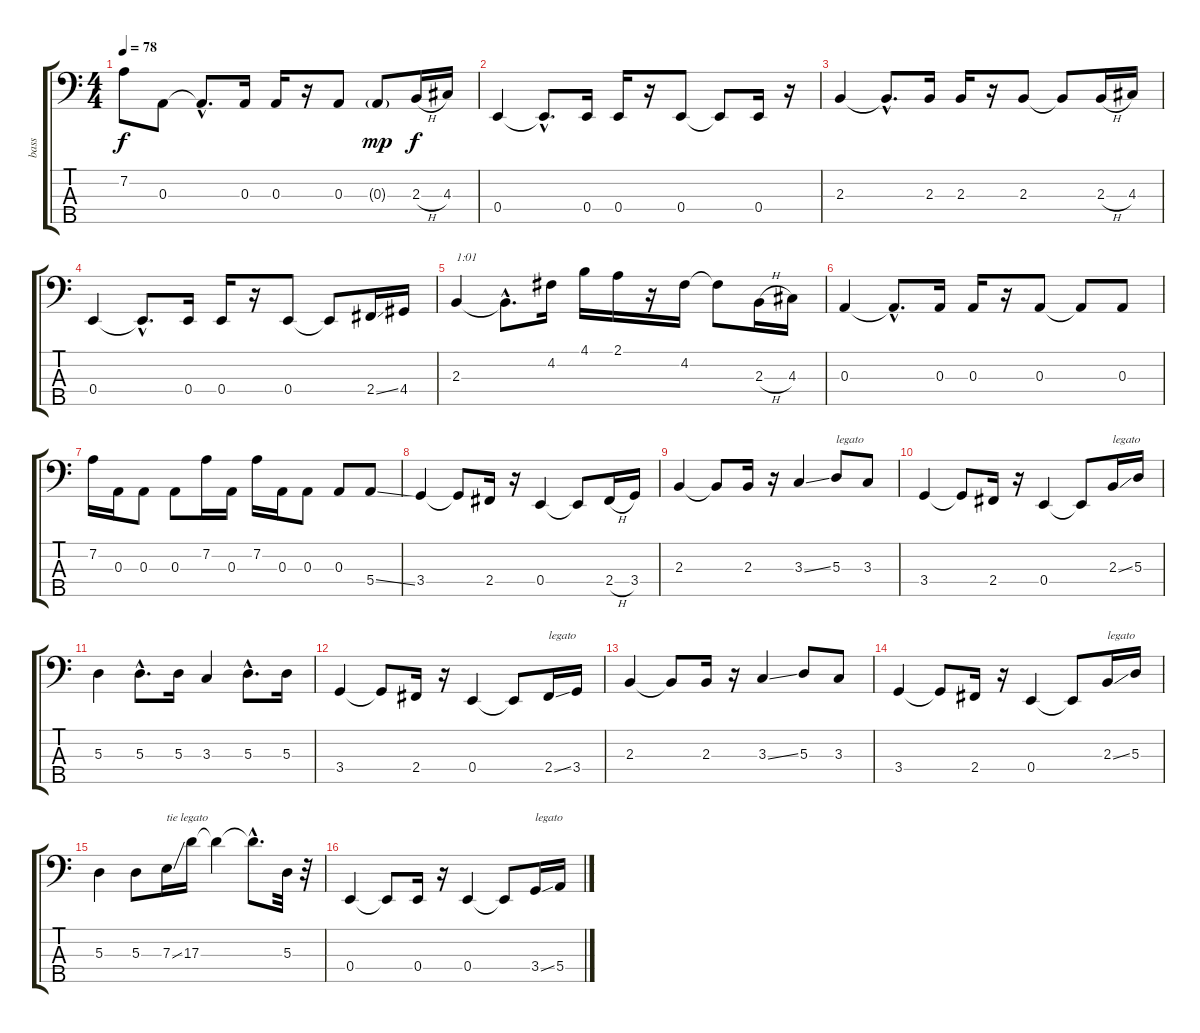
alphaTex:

\track ("bass" "bass") {instrument electricbassfinger}
\staff {score tabs}
\tuning (G2 D2 A1 E1 B0) {hide}
\ts (4 4)
\tempo 78
\clef f4
\ks c
7.2.8{txt " " dy f} 0.3.8 0.3{hac t}.8{d} 0.3.16 0.3.16 r.16 0.3.8 0.3{g}.8{dy mp} 2.3{h}.16{dy f} 4.3.16 |
0.4.4{txt " "} 0.4{hac t}.8{d} 0.4.16 0.4.16 r.16 0.4.8 0.4{t}.8 0.4.16 r.16 |
2.3.4{txt " "} 2.3{hac t}.8{d} 2.3.16 2.3.16 r.16 2.3.8 2.3{t}.8 2.3{h}.16 4.3.16 |
0.4.4{txt " "} 0.4{hac t}.8{d} 0.4.16 0.4.16 r.16 0.4.8 0.4{t}.8 2.4{ss}.16 4.4.16 |
2.3.4{txt "1:01"} 2.3{hac t}.8{d} 4.2.16 4.1.16 2.1.16 r.16 4.2.16 4.2{t}.8 2.3{h}.16 4.3.16 |
0.3.4{txt " "} 0.3{hac t}.8{d} 0.3.16 0.3.16 r.16 0.3.8 0.3{t}.8 0.3.8 |
7.2.16{txt " "} 0.3.16 0.3.8 0.3.8 7.2.16 0.3.16 7.2.16 0.3.16 0.3.8 0.3.8 5.4{ss}.8 |
3.4.4{txt " "} 3.4{t}.8 2.4.16 r.16 0.4.4 0.4{t}.8 2.4{h}.16 3.4.16 |
2.3.4{txt " "} 2.3{t}.8 2.3.16 r.16 3.3{ss}.4 5.3.8{txt "legato"} 3.3.8 |
3.4.4{txt " "} 3.4{t}.8 2.4.16 r.16 0.4.4 0.4{t}.8 2.3{ss}.16{txt "legato"} 5.3.16 |
5.3.4{txt " "} 5.3{hac}.8{d} 5.3.16 3.3.4 5.3{hac}.8{d} 5.3.16 |
3.4.4{txt " "} 3.4{t}.8 2.4.16 r.16 0.4.4 0.4{t}.8 2.4{ss}.16{txt "legato"} 3.4.16 |
2.3.4{txt " "} 2.3{t}.8 2.3.16 r.16 3.3{ss}.4 5.3.8 3.3.8 |
3.4.4{txt " "} 3.4{t}.8 2.4.16 r.16 0.4.4 0.4{t}.8 2.3{ss}.16{txt "legato"} 5.3.16 |
5.3.4{txt " "} 5.3.8 7.3{ss}.16{txt "tie legato"} 17.3.16 17.3{t}.4 17.3{hac t}.8{d} 5.3.32 r.32 |
0.4.4{txt " "} 0.4{t}.8 0.4.16 r.16 0.4.4 0.4{t}.8 3.4{ss}.16{txt "legato"} 5.4.16
